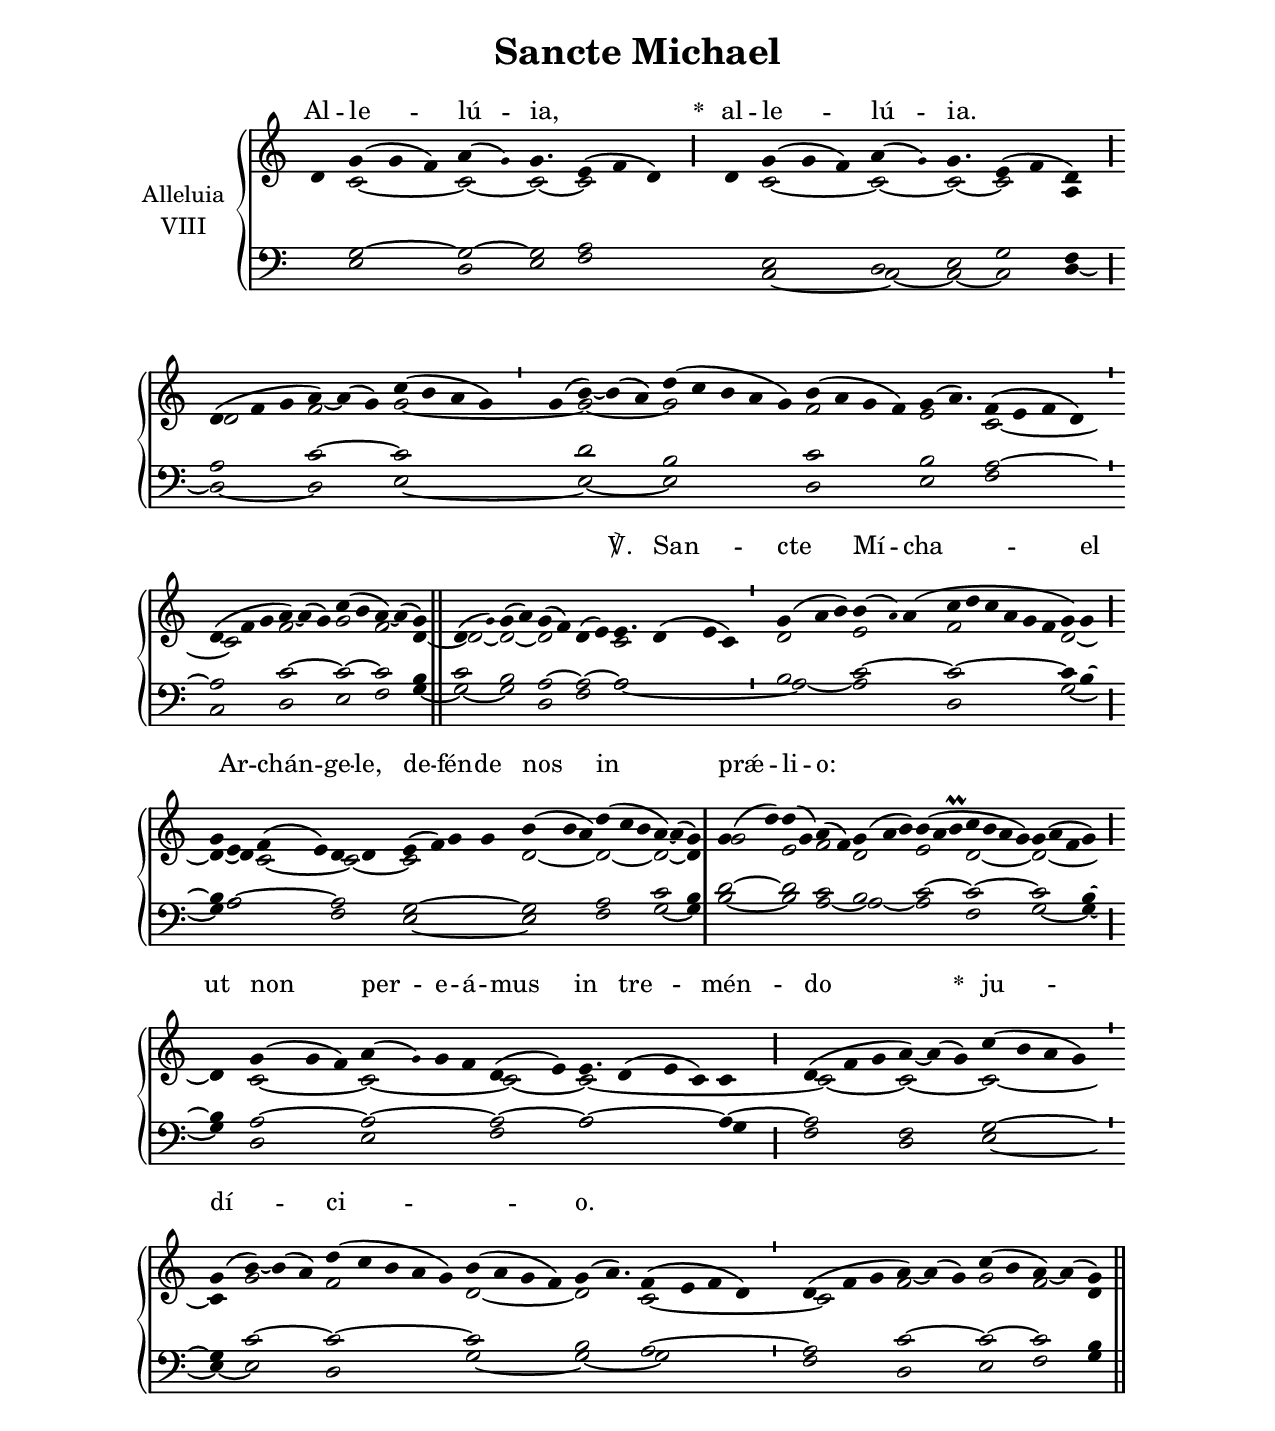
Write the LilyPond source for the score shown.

\version "2.18"
\include "gregorian.ly"
\include "noh2.ily"


%Page reference: page iii.358
%(volume.page)

global = {
 \key g \mixolydian
 \cadenzaOn 
}

\header {
  title = \markup \center-column {"Sancte Michael" \vspace #1 }
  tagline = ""
  composer = ""
}

\paper {
 #(include-special-characters)
  oddHeaderMarkup = \markup \fill-line {
    \line {}
    \center-column {
      \on-the-fly #first-page     " "
      \on-the-fly #not-first-page "Sancte Michael"
    }
    \line { \on-the-fly #print-page-number-check-first \fromproperty #'page:page-number-string }
  }
  evenHeaderMarkup = \markup \fill-line {
    \line { \on-the-fly #print-page-number-check-first \fromproperty #'page:page-number-string }
    \center-column { "Sancte Michael" }
    \line {}
  }
}

chantText = \lyricmode {
Al -- le -- lú -- ia, _ 
\set stanza = " * " 
al -- le -- lú -- ia. _ 
_ _ _ _ _ _ _ _ _ _ _ _ _ ℣. 
San -- cte Mí -- cha -- el _ Ar -- chán -- ge -- le, 
de -- fén -- de nos in prǽ -- li -- o: _ _ _ 
ut non per -- e -- á -- mus 
in tre -- mén -- do 
\set stanza = " * " ju -- dí -- ci -- _ o. 
_ _ _ _ _ _ _ _ _ _ _ _ _ }

chantMusic = {
\tieDown   d'4 g'4 ( g'4 f'4) a'4 ( \once \tweak #'font-size #-4 g' ) g'4. e'4 ( f'4 d'4) \divisioMaior
  d'4 g'4 ( g'4 f'4) a'4 ( \once \tweak #'font-size #-4 g' ) g'4. e'4 ( f'4 d'4) \divisioMaior
 d'4 ( f'4 g'4 a'4) ~ a'4 ( g'4) c''4 ( b'4 a'4 g'4) \divisioMinima
 g'4 ( b'4) ~ b'4 ( a'4) d''4 ( c''4 b'4 a'4 g'4) b'4 ( a'4 g'4 f'4) g'4 ( a'4.) f'4 ( e'4 f'4 d'4) \divisioMinima
 d'4 ( f'4 g'4 a'4) ~ a'4 ( g'4) c''4 ( b'4 a'4) ~ a'4 ( g'4) \finalis
 d'4 ( \once \tweak #'font-size #-4 g' ) g'4 ( a'4) g'4 ( f'4) d'4 ( e'4) e'4. d'4 ( e'4 c'4) \divisioMinima
 g'4 ( a'4 b'4) b'4 ( \once \tweak #'font-size #-4 a' ) a'4 ( c''4 d''4 c''4 a'4 g'4 f'4 g'4) g'4 \divisioMaior
 g'4 e'4 f'4 ( e'4) d'4 d'4 e'4 ( f'4) g'4 g'4 b'4 ( b'4 a'4) d''4 ( c''4 b'4 a'4) ~ a'4 ( g'4) \divisioMaxima
 g'4 ( d''4) d''4 ( g'4) a'4 ( f'4) g'4 ( a'4 b'4) b'4 ( a'4 b'\prall c''4 b'4 a'4 g'4) g'4 ( a'4 f'4 g'4) \divisioMaior
 d'4 g'4 ( g'4 f'4) a'4 ( \once \tweak #'font-size #-4 g' ) g'4  f'4 d'4 ( e'4) e'4. d'4 ( e'4 c'4) c'4 \divisioMaior
 d'4 ( f'4 g'4 a'4) ~ a'4 ( g'4) c''4 ( b'4 a'4 g'4) \divisioMinima
 g'4 ( b'4) ~ b'4 ( a'4) d''4 ( c''4 b'4 a'4 g'4) b'4 ( a'4 g'4 f'4) g'4 ( a'4.) f'4 ( e'4 f'4 d'4) \divisioMinima
 d'4 ( f'4 g'4 a'4) ~ a'4 ( g'4) c''4 ( b'4 a'4) ~ a'4 ( g'4) \finalis

}

altoMusic = {
r4 c'2*3/2 ~ c'2 ~ c'2*3/4 ~ c'2*3/2 r4 c'2*3/2 ~ c'2 ~ c'2*3/4 ~ c'2 a4 \divisioMaior
d'2*3/2 f'2*3/2 g'2*5/2 ~ g'2*3/2 ~ g'2*5/2 f'2*4/2 e'2*5/4 c'2*4/2 ~ \divisioMinima
c'2*3/2 f'2*3/2 g'2 f'2 d'4 ~ \finalis
d'2 ~ d'2 ~ d'2*4/2 c'2*9/4 \divisioMinima
d'2*3/2 e'2*3/2 f'2*6/2 d'2 ~ \divisioMaior
d'4 ~ d'4 c'2 ~ c'2 ~ c'2*4/2 d'2*3/2 ~ d'2*3/2 ~ d'2 ~ d'4 \divisioMaxima
g'2 e'2 f'2 d'2*3/2 e'2*3/2 d'2*4/2 ~ d'2*4/2 ~ \divisioMaior
d'4 c'2*3/2 ~ c'2*4/2 ~ c'2 ~ c'2*11/4 ~ \divisioMaior
c'2*3/2 ~ c'2*3/2 ~ c'2*4/2 ~ \divisioMinima
c'4 g'2*3/2 f'2*5/2 d'2*4/2 ~ d'2*5/4 c'2*4/2 ~ \divisioMinima
c'2*3/2 f'2*3/2 g'2 f'2 d'4 \finalis
}

tenorMusic = {
r4 g2*3/2 ~ g2 ~ g2*3/4 a2*3/2 r4 e2*3/2 d2 e2*3/4 g2 f4 \divisioMaior
a2*3/2 c'2*3/2 ~ c'2*5/2 d'2*3/2 b2*5/2 c'2*4/2 b2*5/4 a2*4/2 ~ \divisioMinima
a2*3/2 c'2*3/2 ~ c'2 ~ c'2 b4 \finalis
c'2 b2 a2 ~ a2 ~ a2*9/4 \divisioMinima
b2*3/2 c'2*3/2 ~ c'2*6/2 ~ c'4 b4 ~ \divisioMaior
b4 a2*3/2 ~ a2 g2*4/2 ~ g2*3/2 a2*3/2 c'2 b4 \divisioMaxima
d'2 ~ d'2 c'2 b2*3/2 c'2*3/2 ~ c'2*4/2 ~ c'2*3/2 b4 ~ \divisioMaior
b4 a2*3/2 ~ a2*4/2 ~ a2 ~ a2*9/4 ~ a4 ~ \divisioMaior
a2*3/2 f2*3/2 g2*4/2 ~ \divisioMinima
g4 c'2*3/2 ~ c'2*5/2 ~ c'2*4/2 b2*5/4 a2*4/2 ~ \divisioMinima
a2*3/2 c'2*3/2 ~ c'2 ~ c'2 b4 \finalis
}

bassMusic = {
r4 e2*3/2 d2 e2*3/4 f2*3/2 r4 c2*3/2 ~ c2 ~ c2*3/4 ~ c2 d4 ~ \divisioMaior
d2*3/2 ~ d2*3/2 e2*5/2 ~ e2*3/2 ~ e2*5/2 d2*4/2 e2*5/4 f2*4/2 \divisioMinima
c2*3/2 d2*3/2 e2 f2 g4 ~ \finalis
g2 ~ g2 d2 f2 a2*9/4 ~ \divisioMinima
a2*3/2 ~ a2*3/2 d2*6/2 g2 ~ \divisioMaior
g4 a2*3/2 f2 e2*4/2 ~ e2*3/2 f2*3/2 g2 ~ g4 \divisioMaxima
b2 ~ b2 a2 ~ a2*3/2 ~ a2*3/2 f2*4/2 g2*3/2 ~ g4 ~ \divisioMaior
g4 d2*3/2 e2*4/2 f2 a2*9/4 g4 \divisioMaior
f2*3/2 d2*3/2 e2*4/2 ~ \divisioMinima
e4 ~ e2*3/2 d2*5/2 g2*4/2 ~ g2*5/4 ~ g2*4/2 \divisioMinima
f2*3/2 d2*3/2 e2 f2 g4 \finalis
}

voiceLines = {
\voiceLineStyle


}

\score{
  <<
    \new GrandStaff <<
      \set GrandStaff.autoBeaming = ##f
      \set GrandStaff.instrumentName = \markup \center-column {
        "Alleluia"
        "VIII"
      }
      \new Staff = up <<
        \new Voice = "chant" {
          \voiceOne \global \chantMusic
        }
        \new Voice {
          \voiceTwo \global \altoMusic
        }
      >>

      \new Staff = down <<
        \clef bass
        \new Voice {
          \voiceOne \global \tenorMusic
        }
        \new Voice {
          \voiceTwo \global \bassMusic
        }
	\new Voice {
        \voiceThree \global \voiceLines
        }
      >>
    >>
    \new Lyrics \lyricsto chant {
      \chantText
    }
  >>
  \layout{
  }
  \midi{
    \tempo 4 = 125
  }
}
